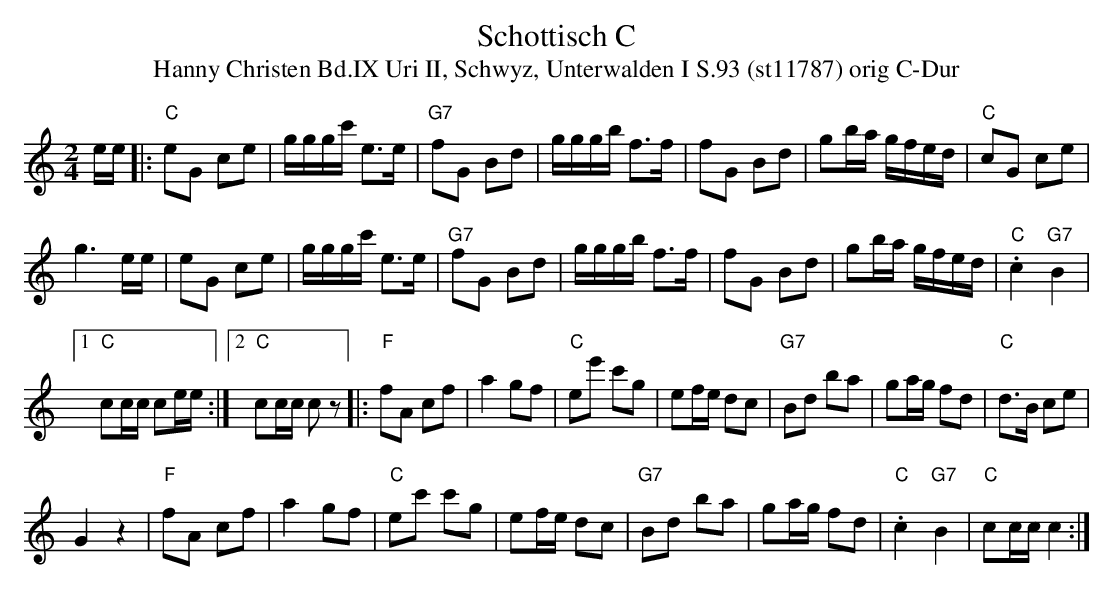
X:1
T: Schottisch C
T: Hanny Christen Bd.IX Uri II, Schwyz, Unterwalden I S.93 (st11787) orig C-Dur
M:2/4
L:1/16
K:C
ee |: "C"e2G2 c2e2 | gggc' e3e | "G7"f2G2 B2d2 | gggb f3f | f2G2 B2d2 |  g2ba gfed | "C"c2G2 c2e2 |
g6ee | e2G2 c2e2 | gggc' e3e | "G7"f2G2 B2d2 | gggb f3f | f2G2 B2d2 | g2ba gfed | ."C"c4 "G7"B4 |1
"C"c2cc c2ee :|2 "C"c2cc c2z2 |: [L:1/8] "F"fA cf | a2 gf | "C"ee' c'g | ef/e/ dc | "G7"Bd ba | ga/g/ fd | "C"d>B ce |
G2z2 | "F"fA cf | a2 gf | "C"ec' c'g | ef/e/ dc | "G7"Bd ba | ga/g/ fd | ."C"c2 "G7"B2 | "C"cc/c/ c2 :|
